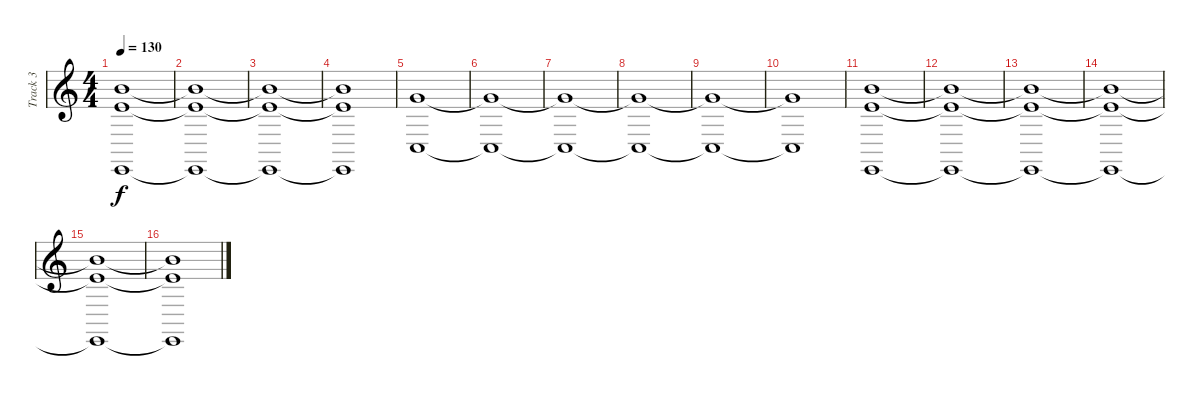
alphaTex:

\track ("Track 3" "Track 3") {instrument fx6goblins}
\staff {score}
\tuning (E4 B3 G3 D3 A2 E2) {hide}
\ts (4 4)
\tempo 130
\clef g2
\ks c
(7.1 5.2 0.6).1{dy f} |
(7.1{t} 5.2{t} 0.6{t}).1 |
(7.1{t} 5.2{t} 0.6{t}).1 |
(7.1{t} 5.2{t} 0.6{t}).1 |
(3.1 3.5).1 |
(3.1{t} 3.5{t}).1 |
(3.1{t} 3.5{t}).1 |
(3.1{t} 3.5{t}).1 |
(3.1{t} 3.5{t}).1 |
(3.1{t} 3.5{t}).1 |
(7.1 5.2 0.6).1 |
(7.1{t} 5.2{t} 0.6{t}).1 |
(7.1{t} 5.2{t} 0.6{t}).1 |
(7.1{t} 5.2{t} 0.6{t}).1 |
(7.1{t} 5.2{t} 0.6{t}).1 |
(7.1{t} 5.2{t} 0.6{t}).1
